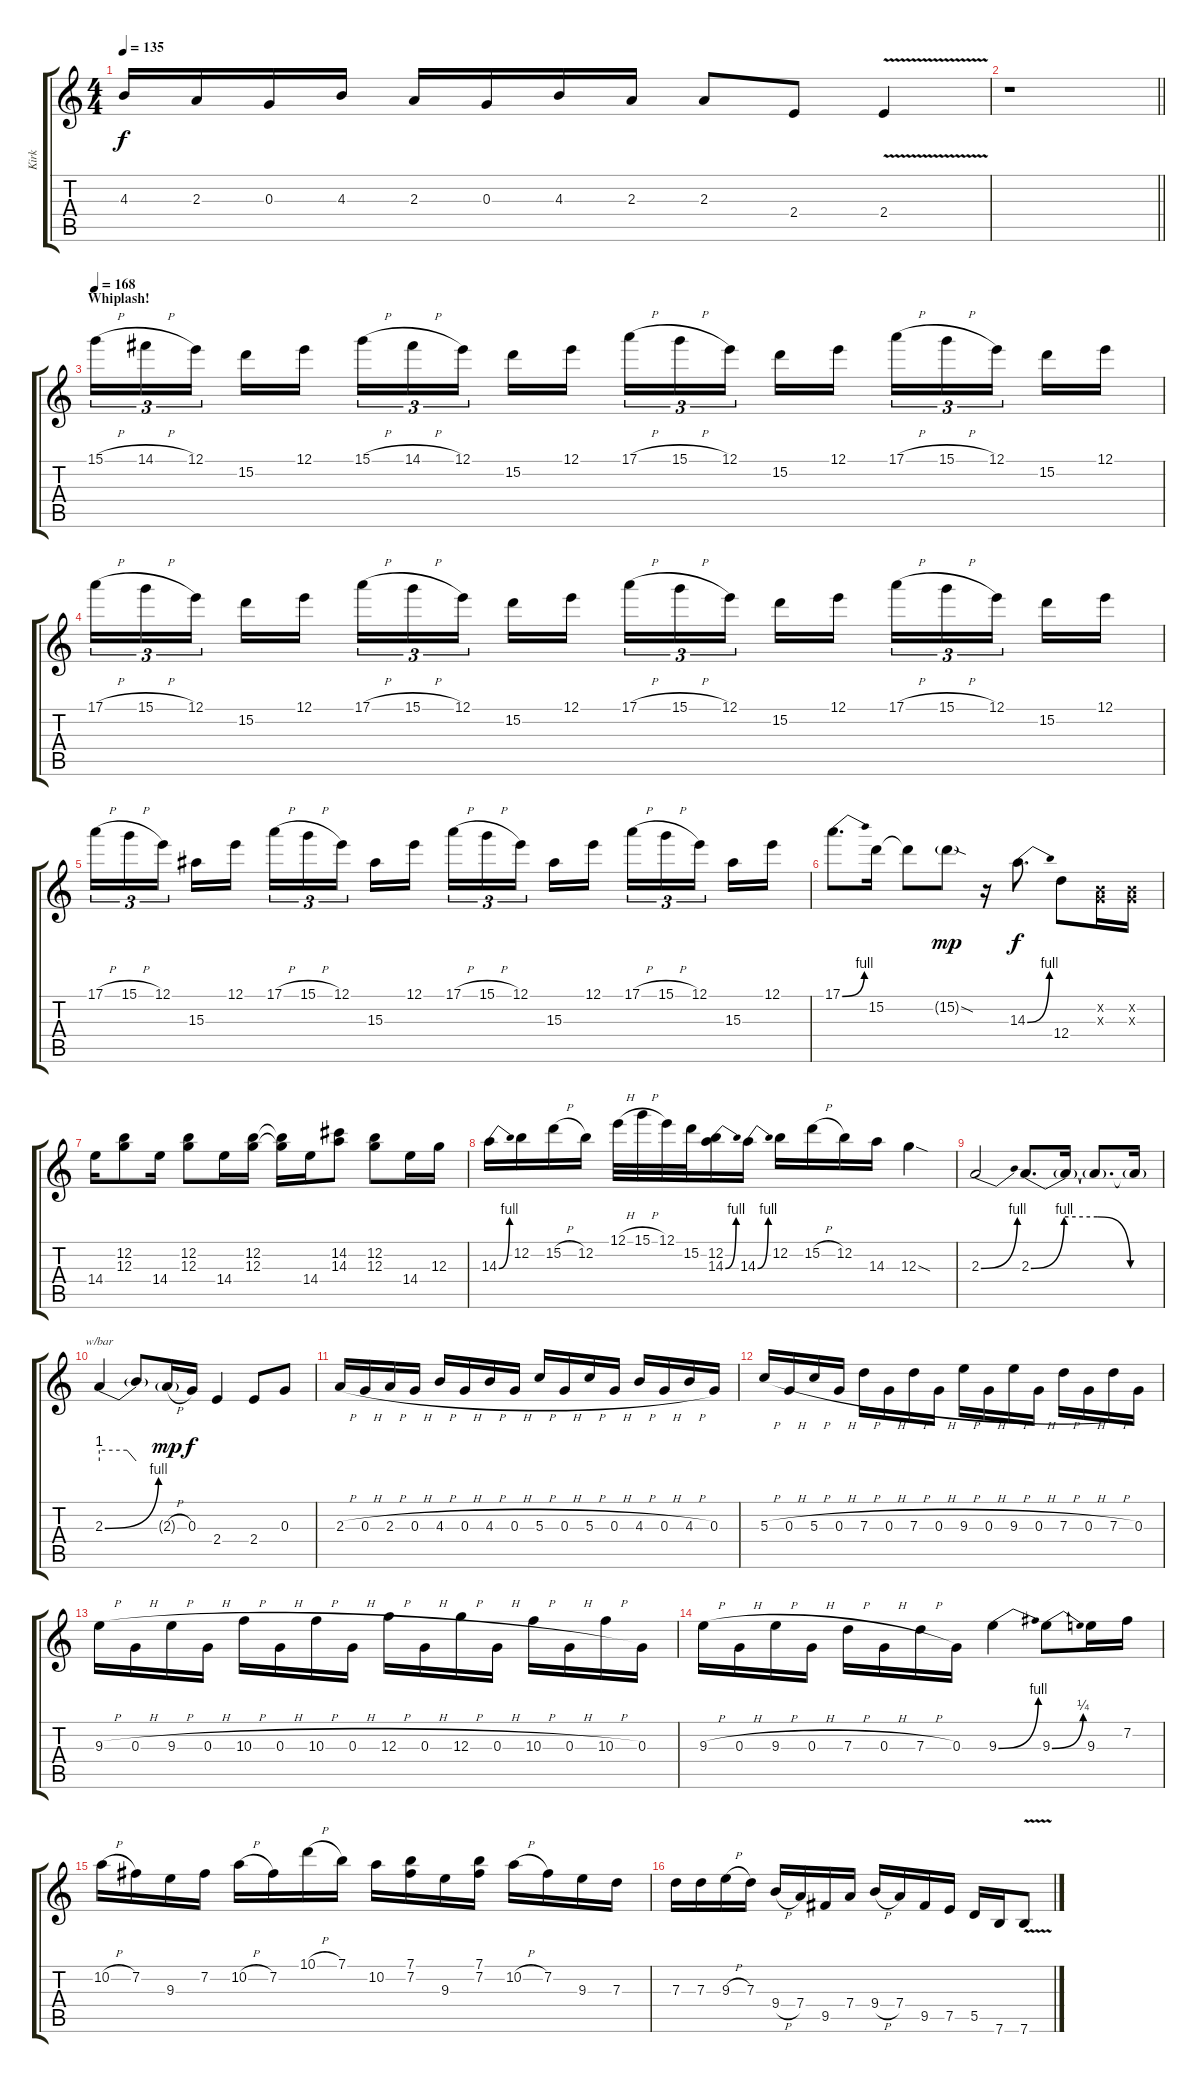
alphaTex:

\track ("Kirk" "Kirk") {instrument distortionguitar}
\staff {score tabs}
\tuning (E4 B3 G3 D3 A2 E2) {hide}
\ts (4 4)
\tempo 135
\clef g2
\ks c
4.3.16{dy f} 2.3.16 0.3.16 4.3.16 2.3.16 0.3.16 4.3.16 2.3.16 2.3.8 2.4.8 2.4{v}.4 |
\barLineRight lightlight
r.1 |
\section ("" "Whiplash!")
\tempo 168
15.1{h}.16{tu (3 2)} 14.1{h}.16{tu (3 2)} 12.1.16{tu (3 2) beam splitsecondary} 15.2.16 12.1.16 15.1{h}.16{tu (3 2)} 14.1{h}.16{tu (3 2)} 12.1.16{tu (3 2) beam splitsecondary} 15.2.16 12.1.16 17.1{h}.16{tu (3 2)} 15.1{h}.16{tu (3 2)} 12.1.16{tu (3 2) beam splitsecondary} 15.2.16 12.1.16 17.1{h}.16{tu (3 2)} 15.1{h}.16{tu (3 2)} 12.1.16{tu (3 2) beam splitsecondary} 15.2.16 12.1.16 |
17.1{h}.16{tu (3 2)} 15.1{h}.16{tu (3 2)} 12.1.16{tu (3 2) beam splitsecondary} 15.2.16 12.1.16 17.1{h}.16{tu (3 2)} 15.1{h}.16{tu (3 2)} 12.1.16{tu (3 2) beam splitsecondary} 15.2.16 12.1.16 17.1{h}.16{tu (3 2)} 15.1{h}.16{tu (3 2)} 12.1.16{tu (3 2) beam splitsecondary} 15.2.16 12.1.16 17.1{h}.16{tu (3 2)} 15.1{h}.16{tu (3 2)} 12.1.16{tu (3 2) beam splitsecondary} 15.2.16 12.1.16 |
17.1{h}.16{tu (3 2)} 15.1{h}.16{tu (3 2)} 12.1.16{tu (3 2) beam splitsecondary} 15.3.16 12.1.16 17.1{h}.16{tu (3 2)} 15.1{h}.16{tu (3 2)} 12.1.16{tu (3 2) beam splitsecondary} 15.3.16 12.1.16 17.1{h}.16{tu (3 2)} 15.1{h}.16{tu (3 2)} 12.1.16{tu (3 2) beam splitsecondary} 15.3.16 12.1.16 17.1{h}.16{tu (3 2)} 15.1{h}.16{tu (3 2)} 12.1.16{tu (3 2) beam splitsecondary} 15.3.16 12.1.16 |
17.1{be (bend 0 0 60 4)}.8{d} 15.2.16 15.2{t}.8 15.2{sod g}.8{dy mp} r.16 14.3{be (bend 0 0 60 4)}.8{d dy f} 12.4.8 (0.2{x} 0.3{x}).16 (0.2{x} 0.3{x}).16 |
14.4.16 (12.2 12.3).8 14.4.16 (12.2 12.3).8 14.4.16 (12.2 12.3).16 (12.2{t} 12.3{t}).16 14.4.16 (14.2 14.3).8 (12.2 12.3).8 14.4.16 12.3.16 |
14.3{be (bend 0 0 60 4)}.16 12.2.16 15.2{h}.16 12.2.16 12.1{h}.32 15.1{h}.32 12.1.32 15.2.32 (12.2 14.3{be (bend 0 0 60 4)}).16 14.3{be (bend 0 0 60 4)}.16 12.2.16 15.2{h}.16 12.2.16 14.3.16 12.3{sod}.4 |
2.3{be (bend 0 0 60 4)}.2 2.3{be (custom 0 0 15 4 30 4 45 0 60 0)}.8{d} 2.3{t}.16 2.3{t}.8{d} 2.3{t}.16 |
2.3{be (bend 0 0 60 4)}.4{tbe (custom default 0 4 45 4 60 0)} 2.3{t}.8 2.3{h g}.16{dy mp} 0.3.16{dy f} 2.4.4 2.4.8 0.3.8 |
2.3{h}.16 0.3{h}.16 2.3{h}.16 0.3{h}.16 4.3{h}.16 0.3{h}.16 4.3{h}.16 0.3{h}.16 5.3{h}.16 0.3{h}.16 5.3{h}.16 0.3{h}.16 4.3{h}.16 0.3{h}.16 4.3{h}.16 0.3.16 |
5.3{h}.16 0.3{h}.16 5.3{h}.16 0.3{h}.16 7.3{h}.16 0.3{h}.16 7.3{h}.16 0.3{h}.16 9.3{h}.16 0.3{h}.16 9.3{h}.16 0.3{h}.16 7.3{h}.16 0.3{h}.16 7.3{h}.16 0.3.16 |
9.3{h}.16 0.3{h}.16 9.3{h}.16 0.3{h}.16 10.3{h}.16 0.3{h}.16 10.3{h}.16 0.3{h}.16 12.3{h}.16 0.3{h}.16 12.3{h}.16 0.3{h}.16 10.3{h}.16 0.3{h}.16 10.3{h}.16 0.3.16 |
9.3{h}.16 0.3{h}.16 9.3{h}.16 0.3{h}.16 7.3{h}.16 0.3{h}.16 7.3{h}.16 0.3.16 9.3{be (bend 0 0 60 4)}.4 9.3{be (bend 0 0 60 1)}.8 9.3.16 7.2.16 |
10.2{h}.16 7.2.16 9.3.16 7.2.16 10.2{h}.16 7.2.16 10.1{h}.16 7.1.16 10.2.16 (7.1 7.2).16 9.3.16 (7.1 7.2).16 10.2{h}.16 7.2.16 9.3.16 7.3.16 |
7.3.16 7.3.16 9.3{h}.16 7.3.16 9.4{h}.16 7.4.16 9.5.16 7.4.16 9.4{h}.16 7.4.16 9.5.16 7.5.16 5.5.16 7.6.16 7.6{v}.8
